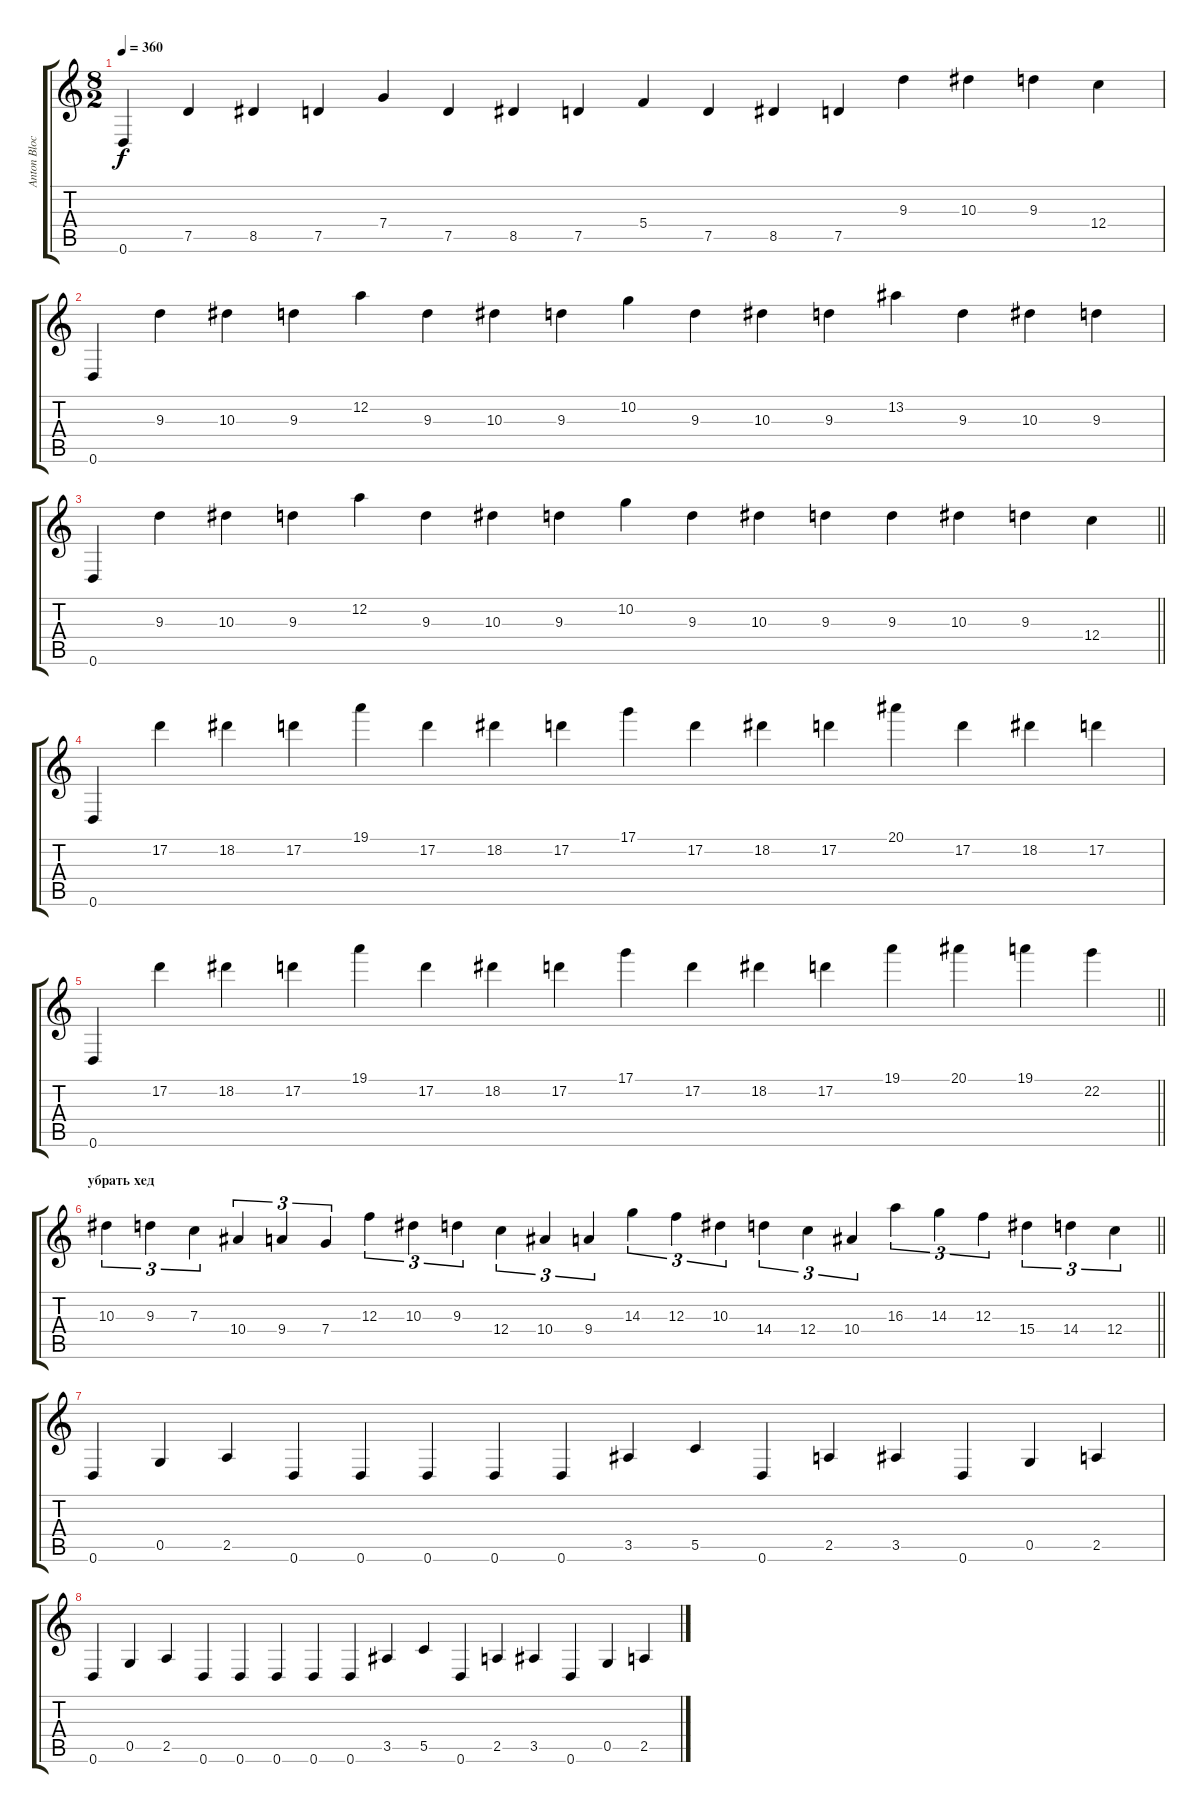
\track ("Anton Blochin" "Anton Bloc") {instrument overdrivenguitar}
\staff {score tabs}
\tuning (D4 A3 F3 C3 G2 D2) {hide}
\ts (8 2)
\tempo 360
\clef g2
\ks c
0.6.4{dy f} 7.5.4 8.5.4 7.5.4 7.4.4 7.5.4 8.5.4 7.5.4 5.4.4 7.5.4 8.5.4 7.5.4 9.3.4 10.3.4 9.3.4 12.4.4 |
0.6.4 9.3.4 10.3.4 9.3.4 12.2.4 9.3.4 10.3.4 9.3.4 10.2.4 9.3.4 10.3.4 9.3.4 13.2.4 9.3.4 10.3.4 9.3.4 |
\barLineRight lightlight
0.6.4 9.3.4 10.3.4 9.3.4 12.2.4 9.3.4 10.3.4 9.3.4 10.2.4 9.3.4 10.3.4 9.3.4 9.3.4 10.3.4 9.3.4 12.4.4 |
0.6.4 17.2.4 18.2.4 17.2.4 19.1.4 17.2.4 18.2.4 17.2.4 17.1.4 17.2.4 18.2.4 17.2.4 20.1.4 17.2.4 18.2.4 17.2.4 |
\barLineRight lightlight
0.6.4 17.2.4 18.2.4 17.2.4 19.1.4 17.2.4 18.2.4 17.2.4 17.1.4 17.2.4 18.2.4 17.2.4 19.1.4 20.1.4 19.1.4 22.2.4 |
\section ("" "убрать хед")
\barLineRight lightlight
10.3.4{tu (3 2)} 9.3.4{tu (3 2)} 7.3.4{tu (3 2)} 10.4.4{tu (3 2)} 9.4.4{tu (3 2)} 7.4.4{tu (3 2)} 12.3.4{tu (3 2)} 10.3.4{tu (3 2)} 9.3.4{tu (3 2)} 12.4.4{tu (3 2)} 10.4.4{tu (3 2)} 9.4.4{tu (3 2)} 14.3.4{tu (3 2)} 12.3.4{tu (3 2)} 10.3.4{tu (3 2)} 14.4.4{tu (3 2)} 12.4.4{tu (3 2)} 10.4.4{tu (3 2)} 16.3.4{tu (3 2)} 14.3.4{tu (3 2)} 12.3.4{tu (3 2)} 15.4.4{tu (3 2)} 14.4.4{tu (3 2)} 12.4.4{tu (3 2)} |
\section ("" "")
0.6.4 0.5.4 2.5.4 0.6.4 0.6.4 0.6.4 0.6.4 0.6.4 3.5.4 5.5.4 0.6.4 2.5.4 3.5.4 0.6.4 0.5.4 2.5.4 |
0.6.4 0.5.4 2.5.4 0.6.4 0.6.4 0.6.4 0.6.4 0.6.4 3.5.4 5.5.4 0.6.4 2.5.4 3.5.4 0.6.4 0.5.4 2.5.4
